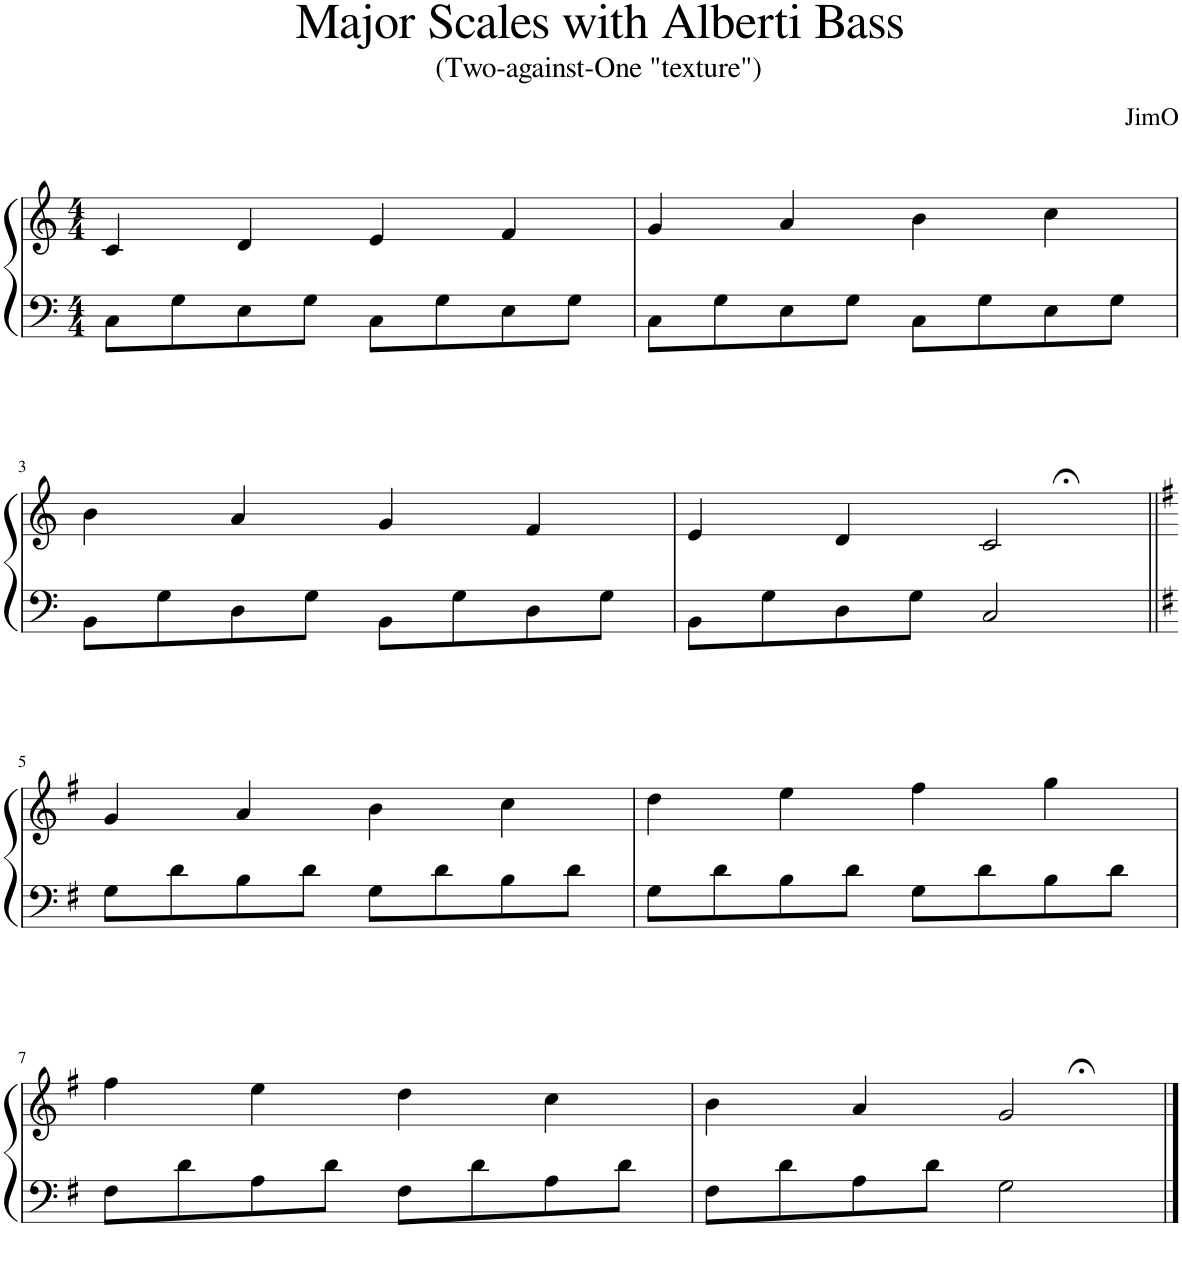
**kern	**kern
*part1	*part1
*staff2	*staff1
*I"Piano	*
*I'Pno.	*
*clefF4	*clefG2
*k[]	*k[]
*M4/4	*M4/4
=1	=1
8C\L	4c/
8G\	.
8E\	4d/
8G\J	.
8C\L	4e/
8G\	.
8E\	4f/
8G\J	.
=2	=2
8C\L	4g/
8G\	.
8E\	4a/
8G\J	.
8C\L	4b\
8G\	.
8E\	4cc\
8G\J	.
!!LO:LB:g=z
=3	=3
*k[]	*k[]
8BB\L	4b\
8G\	.
8D\	4a/
8G\J	.
8BB\L	4g/
8G\	.
8D\	4f/
8G\J	.
=4	=4
8BB\L	4e/
8G\	.
8D\	4d/
8G\J	.
2C/	2c/
!!LO:LB:g=z
=5||	=5||
*k[f#]	*k[f#]
8G\L	4g/
8d\	.
8B\	4a/
8d\J	.
8G\L	4b\
8d\	.
8B\	4cc\
8d\J	.
=6	=6
8G\L	4dd\
8d\	.
8B\	4ee\
8d\J	.
8G\L	4ff#\
8d\	.
8B\	4gg\
8d\J	.
!!LO:LB:g=z
=7	=7
*k[f#]	*k[f#]
8F#\L	4ff#\
8d\	.
8A\	4ee\
8d\J	.
8F#\L	4dd\
8d\	.
8A\	4cc\
8d\J	.
=8	=8
8F#\L	4b\
8d\	.
8A\	4a/
8d\J	.
2G\	2g/
==	==
*-	*-
